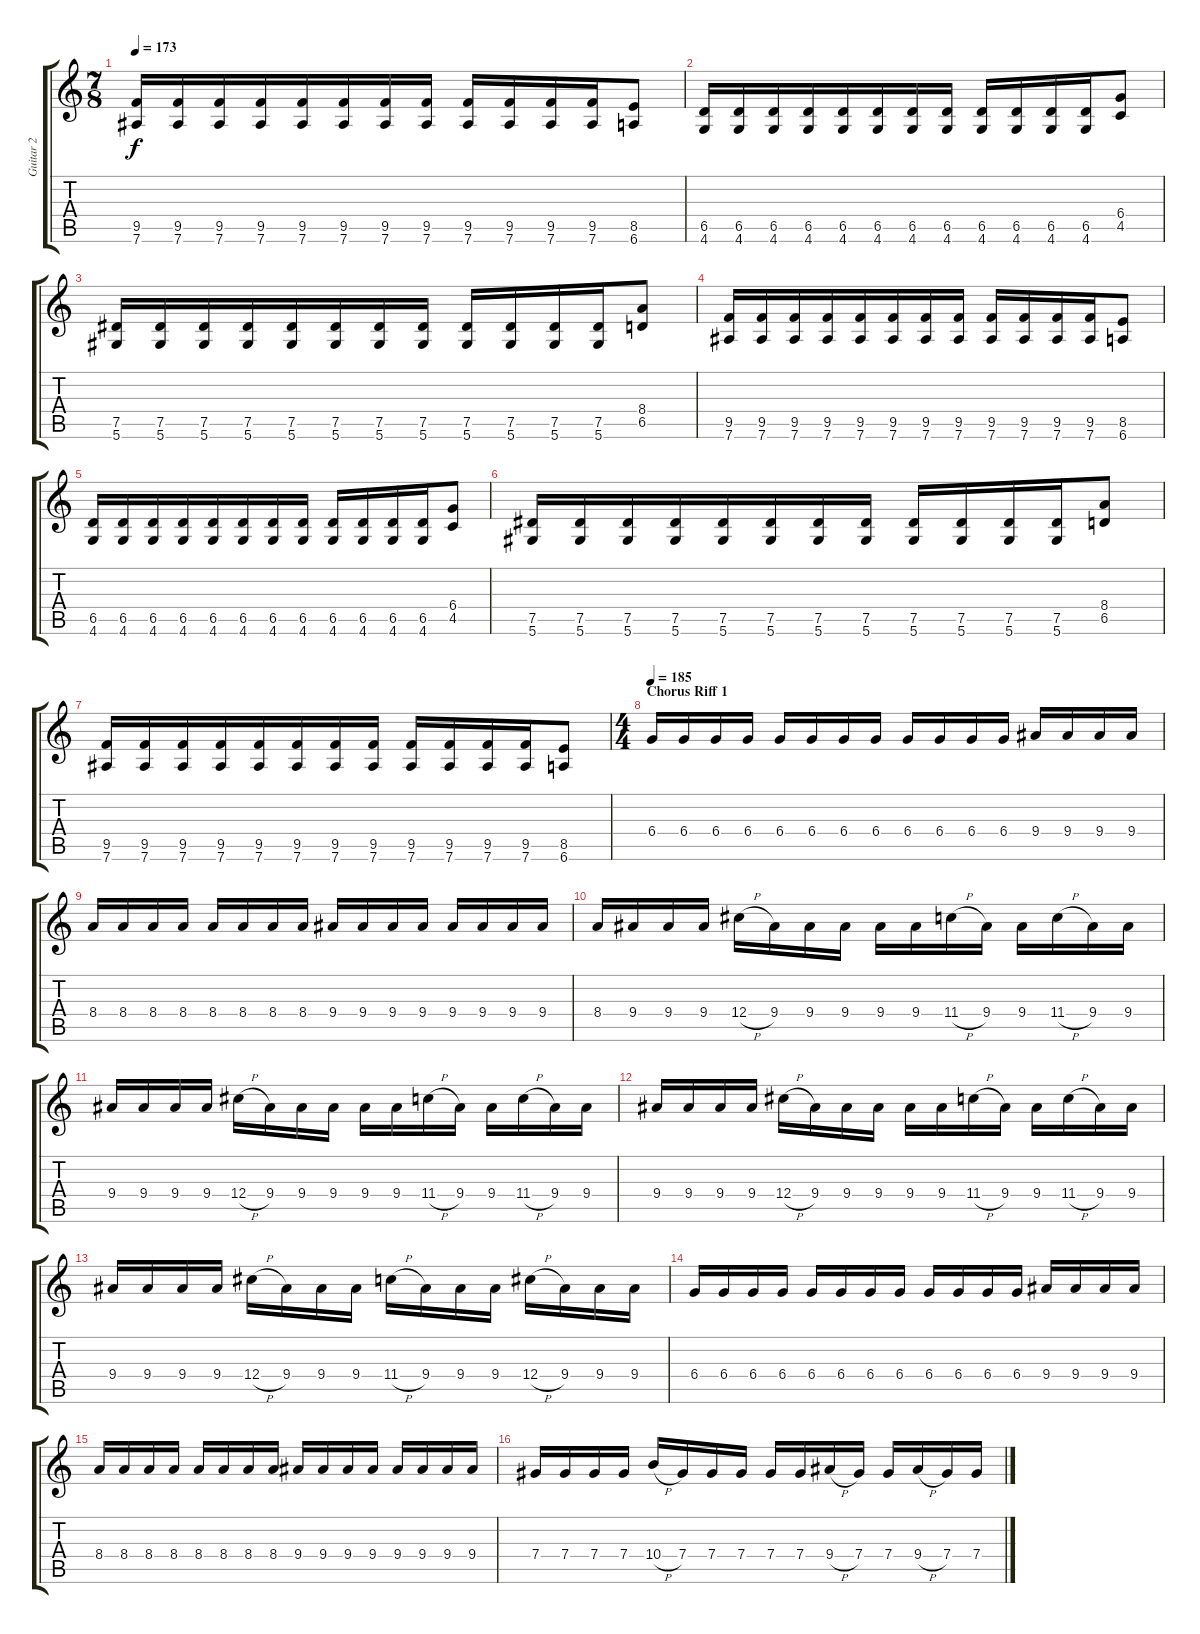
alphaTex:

\track ("Guitar 2" "Guitar 2") {instrument distortionguitar}
\staff {score tabs}
\tuning (Eb4 Bb3 Gb3 Db3 Ab2 Eb2) {hide}
\ts (7 8)
\tempo 173
\clef g2
\ks c
(9.5 7.6).16{dy f} (9.5 7.6).16 (9.5 7.6).16 (9.5 7.6).16 (9.5 7.6).16 (9.5 7.6).16 (9.5 7.6).16 (9.5 7.6).16 (9.5 7.6).16 (9.5 7.6).16 (9.5 7.6).16 (9.5 7.6).16 (8.5 6.6).8 |
(6.5 4.6).16 (6.5 4.6).16 (6.5 4.6).16 (6.5 4.6).16 (6.5 4.6).16 (6.5 4.6).16 (6.5 4.6).16 (6.5 4.6).16 (6.5 4.6).16 (6.5 4.6).16 (6.5 4.6).16 (6.5 4.6).16 (6.4 4.5).8 |
(7.5 5.6).16 (7.5 5.6).16 (7.5 5.6).16 (7.5 5.6).16 (7.5 5.6).16 (7.5 5.6).16 (7.5 5.6).16 (7.5 5.6).16 (7.5 5.6).16 (7.5 5.6).16 (7.5 5.6).16 (7.5 5.6).16 (8.4 6.5).8 |
(9.5 7.6).16 (9.5 7.6).16 (9.5 7.6).16 (9.5 7.6).16 (9.5 7.6).16 (9.5 7.6).16 (9.5 7.6).16 (9.5 7.6).16 (9.5 7.6).16 (9.5 7.6).16 (9.5 7.6).16 (9.5 7.6).16 (8.5 6.6).8 |
(6.5 4.6).16 (6.5 4.6).16 (6.5 4.6).16 (6.5 4.6).16 (6.5 4.6).16 (6.5 4.6).16 (6.5 4.6).16 (6.5 4.6).16 (6.5 4.6).16 (6.5 4.6).16 (6.5 4.6).16 (6.5 4.6).16 (6.4 4.5).8 |
(7.5 5.6).16 (7.5 5.6).16 (7.5 5.6).16 (7.5 5.6).16 (7.5 5.6).16 (7.5 5.6).16 (7.5 5.6).16 (7.5 5.6).16 (7.5 5.6).16 (7.5 5.6).16 (7.5 5.6).16 (7.5 5.6).16 (8.4 6.5).8 |
(9.5 7.6).16 (9.5 7.6).16 (9.5 7.6).16 (9.5 7.6).16 (9.5 7.6).16 (9.5 7.6).16 (9.5 7.6).16 (9.5 7.6).16 (9.5 7.6).16 (9.5 7.6).16 (9.5 7.6).16 (9.5 7.6).16 (8.5 6.6).8 |
\ts (4 4)
\section ("" "Chorus Riff 1")
\tempo 185
6.4.16 6.4.16 6.4.16 6.4.16 6.4.16 6.4.16 6.4.16 6.4.16 6.4.16 6.4.16 6.4.16 6.4.16 9.4.16 9.4.16 9.4.16 9.4.16 |
8.4.16 8.4.16 8.4.16 8.4.16 8.4.16 8.4.16 8.4.16 8.4.16 9.4.16 9.4.16 9.4.16 9.4.16 9.4.16 9.4.16 9.4.16 9.4.16 |
8.4.16 9.4.16 9.4.16 9.4.16 12.4{h}.16 9.4.16 9.4.16 9.4.16 9.4.16 9.4.16 11.4{h}.16 9.4.16 9.4.16 11.4{h}.16 9.4.16 9.4.16 |
9.4.16 9.4.16 9.4.16 9.4.16 12.4{h}.16 9.4.16 9.4.16 9.4.16 9.4.16 9.4.16 11.4{h}.16 9.4.16 9.4.16 11.4{h}.16 9.4.16 9.4.16 |
9.4.16 9.4.16 9.4.16 9.4.16 12.4{h}.16 9.4.16 9.4.16 9.4.16 9.4.16 9.4.16 11.4{h}.16 9.4.16 9.4.16 11.4{h}.16 9.4.16 9.4.16 |
9.4.16 9.4.16 9.4.16 9.4.16 12.4{h}.16 9.4.16 9.4.16 9.4.16 11.4{h}.16 9.4.16 9.4.16 9.4.16 12.4{h}.16 9.4.16 9.4.16 9.4.16 |
6.4.16 6.4.16 6.4.16 6.4.16 6.4.16 6.4.16 6.4.16 6.4.16 6.4.16 6.4.16 6.4.16 6.4.16 9.4.16 9.4.16 9.4.16 9.4.16 |
8.4.16 8.4.16 8.4.16 8.4.16 8.4.16 8.4.16 8.4.16 8.4.16 9.4.16 9.4.16 9.4.16 9.4.16 9.4.16 9.4.16 9.4.16 9.4.16 |
7.4.16 7.4.16 7.4.16 7.4.16 10.4{h}.16 7.4.16 7.4.16 7.4.16 7.4.16 7.4.16 9.4{h}.16 7.4.16 7.4.16 9.4{h}.16 7.4.16 7.4.16
